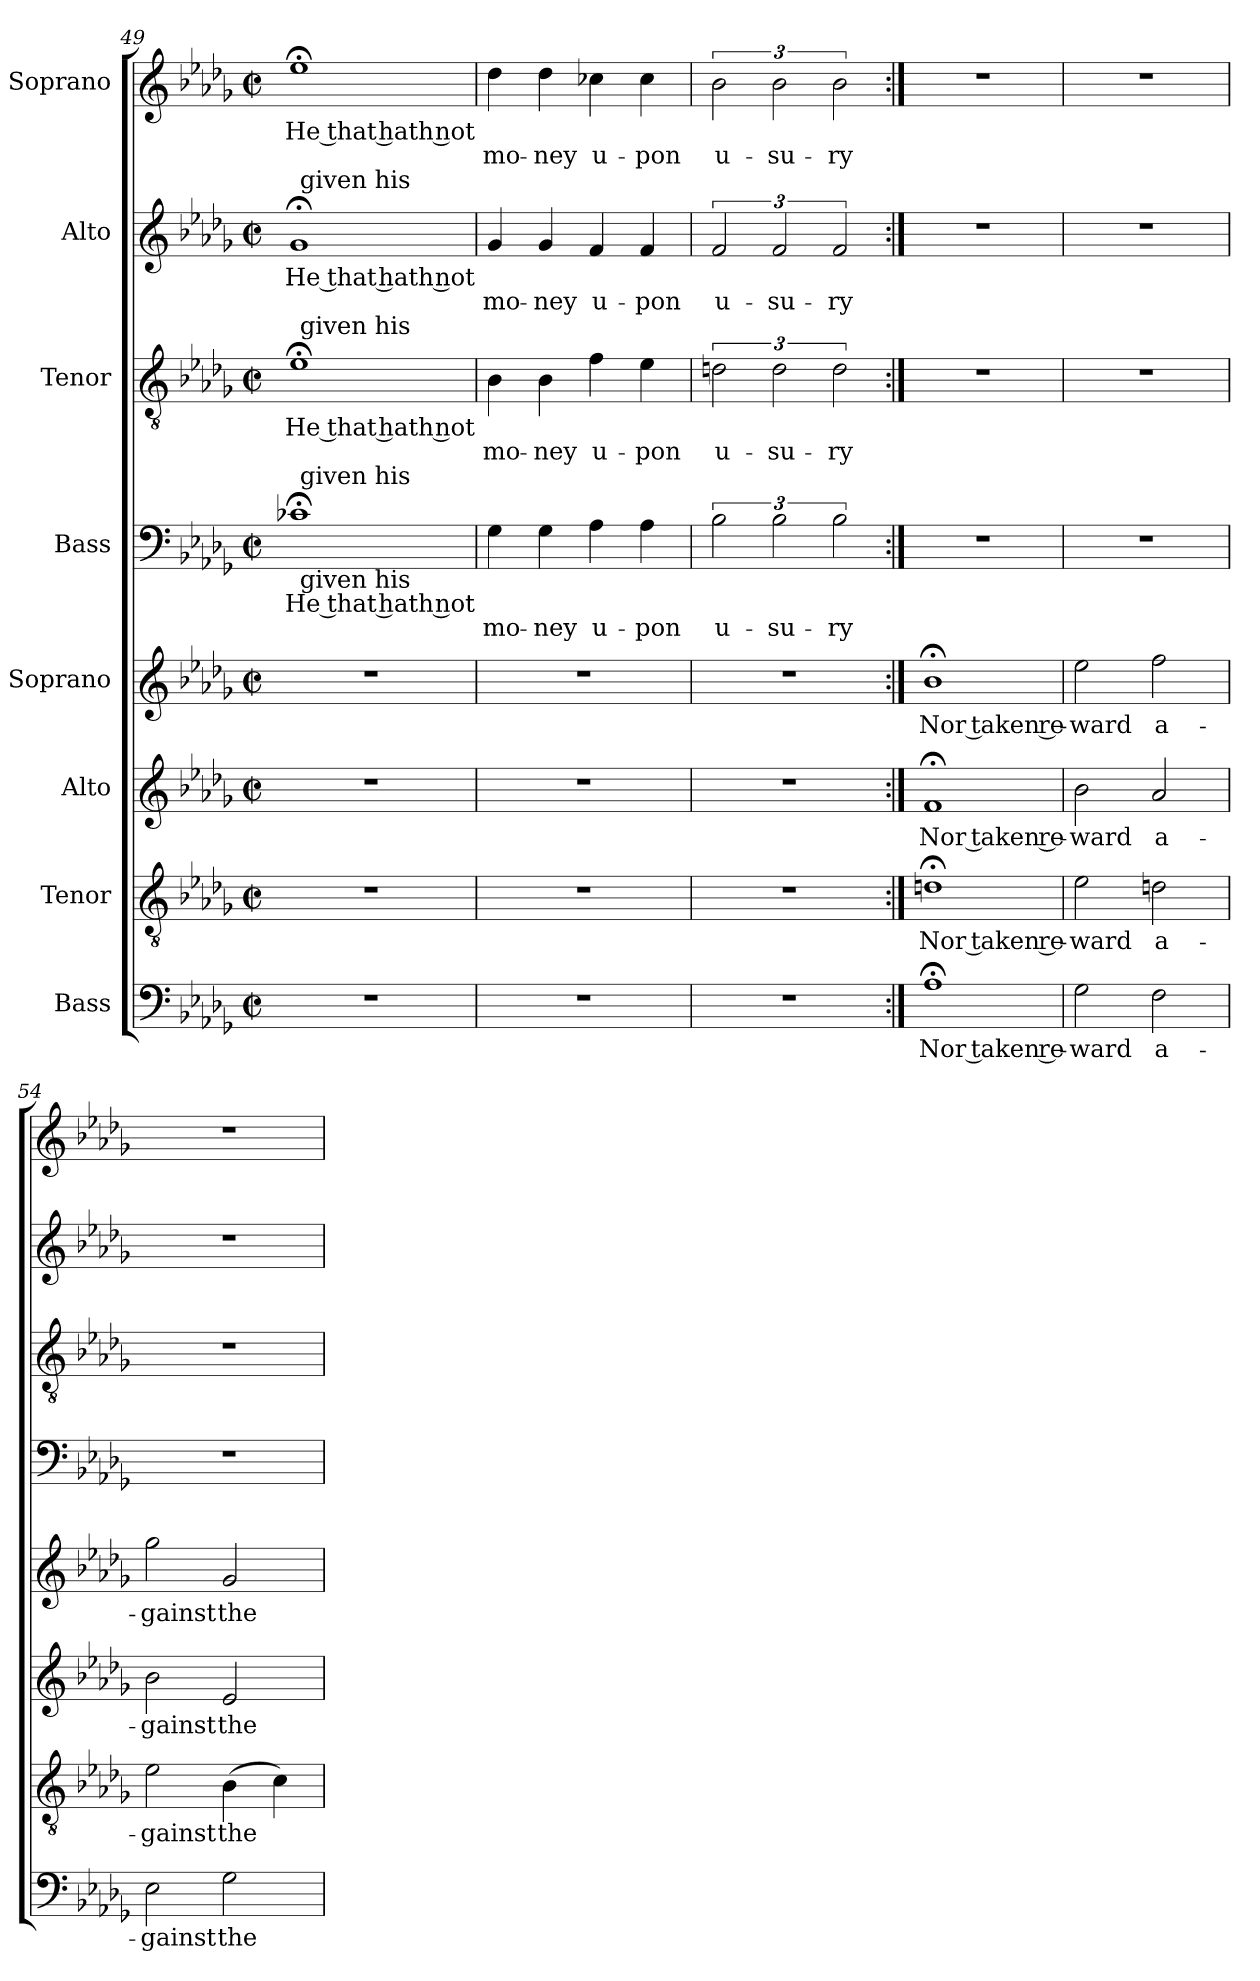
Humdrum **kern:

**kern	**text	**kern	**text	**kern	**text	**kern	**text	**kern	**text	**text	**kern	**text	**text	**kern	**text	**text	**kern	**text	**text
*part8	*part8	*part7	*part7	*part6	*part6	*part5	*part5	*part4	*part4	*part4	*part3	*part3	*part3	*part2	*part2	*part2	*part1	*part1	*part1
*staff8	*staff8	*staff7	*staff7	*staff6	*staff6	*staff5	*staff5	*staff4	*staff4	*staff4	*staff3	*staff3	*staff3	*staff2	*staff2	*staff2	*staff1	*staff1	*staff1
*I"Bass	*	*I"Tenor	*	*I"Alto	*	*I"Soprano	*	*I"Bass	*	*	*I"Tenor	*	*	*I"Alto	*	*	*I"Soprano	*	*
*clefF4	*	*clefGv2	*	*clefG2	*	*clefG2	*	*clefF4	*	*	*clefGv2	*	*	*clefG2	*	*	*clefG2	*	*
*k[b-e-a-d-g-]	*	*k[b-e-a-d-g-]	*	*k[b-e-a-d-g-]	*	*k[b-e-a-d-g-]	*	*k[b-e-a-d-g-]	*	*	*k[b-e-a-d-g-]	*	*	*k[b-e-a-d-g-]	*	*	*k[b-e-a-d-g-]	*	*
*D-:	*	*D-:	*	*D-:	*	*D-:	*	*D-:	*	*	*D-:	*	*	*D-:	*	*	*D-:	*	*
*M2/2	*	*M2/2	*	*M2/2	*	*M2/2	*	*M2/2	*	*	*M2/2	*	*	*M2/2	*	*	*M2/2	*	*
*met(c|)	*	*met(c|)	*	*met(c|)	*	*met(c|)	*	*met(c|)	*	*	*met(c|)	*	*	*met(c|)	*	*	*met(c|)	*	*
=49	=49	=49	=49	=49	=49	=49	=49	=49	=49	=49	=49	=49	=49	=49	=49	=49	=49	=49	=49
!	!	!	!	!	!	!	!	!	!LO:LY:b:rj	!	!	!LO:LY:b:rj	!	!	!LO:LY:b:rj	!	!	!LO:LY:b:rj	!
*	*	*	*	*	*	*	*	*^	*	*	*^	*	*	*^	*	*	*	*	*
1r	.	1r	.	1r	.	1r	.	1c-X;<	64ryy	He that hath not	.	1e-;<	64ryy	He that hath not	.	1g-;<	64ryy	He that hath not	.	1ee-;<	He that hath not	.
!	!	!	!	!	!	!	!	!	!	!	!	!	!	!	!	!	!LO:TX:a:t=given his	!	!	!	!	!
!	!	!	!	!	!	!	!	!	!	!	!	!	!LO:TX:a:t=given his	!	!	!	!	!	!	!	!	!
!	!	!	!	!	!	!	!	!	!LO:TX:b:t=given his	!	!	!	!	!	!	!	!	!	!	!	!	!
!	!	!	!	!	!	!	!	!	!LO:TX:a:t=given his	!	!	!	!	!	!	!	!	!	!	!	!	!
.	.	.	.	.	.	.	.	.	2ryy	.	.	.	2ryy	.	.	.	2ryy	.	.	.	.	.
.	.	.	.	.	.	.	.	.	4ryy	.	.	.	4ryy	.	.	.	4ryy	.	.	.	.	.
.	.	.	.	.	.	.	.	.	8...ryy	.	.	.	8...ryy	.	.	.	8...ryy	.	.	.	.	.
=50	=50	=50	=50	=50	=50	=50	=50	=50	=50	=50	=50	=50	=50	=50	=50	=50	=50	=50	=50	=50	=50	=50
!	!	!	!	!	!	!	!	!	!	!	!LO:LY:b	!	!	!	!LO:LY:b	!	!	!	!LO:LY:b	!	!	!LO:LY:b
*	*	*	*	*	*	*	*	*v	*v	*	*	*	*	*	*	*v	*v	*	*	*	*	*
*	*	*	*	*	*	*	*	*	*	*	*v	*v	*	*	*	*	*	*	*	*
1r	.	1r	.	1r	.	1r	.	4G-\	.	mo-	4B-\	.	mo-	4g-/	.	mo-	4dd-\	.	mo-
!	!	!	!	!	!	!	!	!	!	!LO:LY:b:rj	!	!	!LO:LY:b:rj	!	!	!LO:LY:b:rj	!	!	!LO:LY:b:rj
.	.	.	.	.	.	.	.	4G-\	.	-ney	4B-\	.	-ney	4g-/	.	-ney	4dd-\	.	-ney
!	!	!	!	!	!	!	!	!	!	!LO:LY:b:cj	!	!	!LO:LY:b:cj	!	!	!LO:LY:b:cj	!	!	!LO:LY:b:cj
.	.	.	.	.	.	.	.	4A-\	.	u-	4f\	.	u-	4f/	.	u-	4cc-X\	.	u-
!	!	!	!	!	!	!	!	!	!	!LO:LY:b:cj	!	!	!LO:LY:b:cj	!	!	!LO:LY:b:cj	!	!	!LO:LY:b:cj
.	.	.	.	.	.	.	.	4A-\	.	-pon	4e-\	.	-pon	4f/	.	-pon	4cc-\	.	-pon
=51	=51	=51	=51	=51	=51	=51	=51	=51	=51	=51	=51	=51	=51	=51	=51	=51	=51	=51	=51
!	!	!	!	!	!	!	!	!	!	!LO:LY:b:cj	!	!	!LO:LY:b:cj	!	!	!LO:LY:b:cj	!	!	!LO:LY:b:cj
1r	.	1r	.	1r	.	1r	.	3B-\	.	u-	3dn\	.	u-	3f/	.	u-	3b-\	.	u-
!	!	!	!	!	!	!	!	!	!	!LO:LY:b:cj	!	!	!LO:LY:b:cj	!	!	!LO:LY:b:cj	!	!	!LO:LY:b:cj
.	.	.	.	.	.	.	.	3B-\	.	-su-	3d\	.	-su-	3f/	.	-su-	3b-\	.	-su-
!	!	!	!	!	!	!	!	!	!	!LO:LY:b:cj	!	!	!LO:LY:b:cj	!	!	!LO:LY:b:cj	!	!	!LO:LY:b:cj
.	.	.	.	.	.	.	.	3B-\	.	-ry	3d\	.	-ry	3f/	.	-ry	3b-\	.	-ry
=52:|!	=52:|!	=52:|!	=52:|!	=52:|!	=52:|!	=52:|!	=52:|!	=52:|!	=52:|!	=52:|!	=52:|!	=52:|!	=52:|!	=52:|!	=52:|!	=52:|!	=52:|!	=52:|!	=52:|!
!	!LO:LY:b:rj	!	!LO:LY:b:rj	!	!LO:LY:b:rj	!	!LO:LY:b:rj	!	!	!	!	!	!	!	!	!	!	!	!
1A-;<	Nor taken re-	1dn;<	Nor taken re-	1f;<	Nor taken re-	1b-;<	Nor taken re-	1r	.	.	1r	.	.	1r	.	.	1r	.	.
!!LO:LB:g=z
=53	=53	=53	=53	=53	=53	=53	=53	=53	=53	=53	=53	=53	=53	=53	=53	=53	=53	=53	=53
!	!LO:LY:b:cj	!	!LO:LY:b:cj	!	!LO:LY:b:cj	!	!LO:LY:b:cj	!	!	!	!	!	!	!	!	!	!	!	!
2G-\	-ward	2e-\	-ward	2b-\	-ward	2ee-\	-ward	1r	.	.	1r	.	.	1r	.	.	1r	.	.
!	!LO:LY:b:cj	!	!LO:LY:b:cj	!	!LO:LY:b:cj	!	!LO:LY:b:cj	!	!	!	!	!	!	!	!	!	!	!	!
2F\	a-	2dn\	a-	2a-/	a-	2ff\	a-	.	.	.	.	.	.	.	.	.	.	.	.
=54	=54	=54	=54	=54	=54	=54	=54	=54	=54	=54	=54	=54	=54	=54	=54	=54	=54	=54	=54
!	!LO:LY:b:cj	!	!LO:LY:b:cj	!	!LO:LY:b:cj	!	!LO:LY:b:cj	!	!	!	!	!	!	!	!	!	!	!	!
2E-\	-gainst	2e-\	-gainst	2b-\	-gainst	2gg-\	-gainst	1r	.	.	1r	.	.	1r	.	.	1r	.	.
!	!LO:LY:b:cj	!	!LO:LY:b:cj	!	!LO:LY:b:cj	!	!LO:LY:b:cj	!	!	!	!	!	!	!	!	!	!	!	!
2G-\	the	(>4B-\	the	2e-/	the	2g-/	the	.	.	.	.	.	.	.	.	.	.	.	.
.	.	4c\)	.	.	.	.	.	.	.	.	.	.	.	.	.	.	.	.	.
=	=	=	=	=	=	=	=	=	=	=	=	=	=	=	=	=	=	=	=
*-	*-	*-	*-	*-	*-	*-	*-	*-	*-	*-	*-	*-	*-	*-	*-	*-	*-	*-	*-
